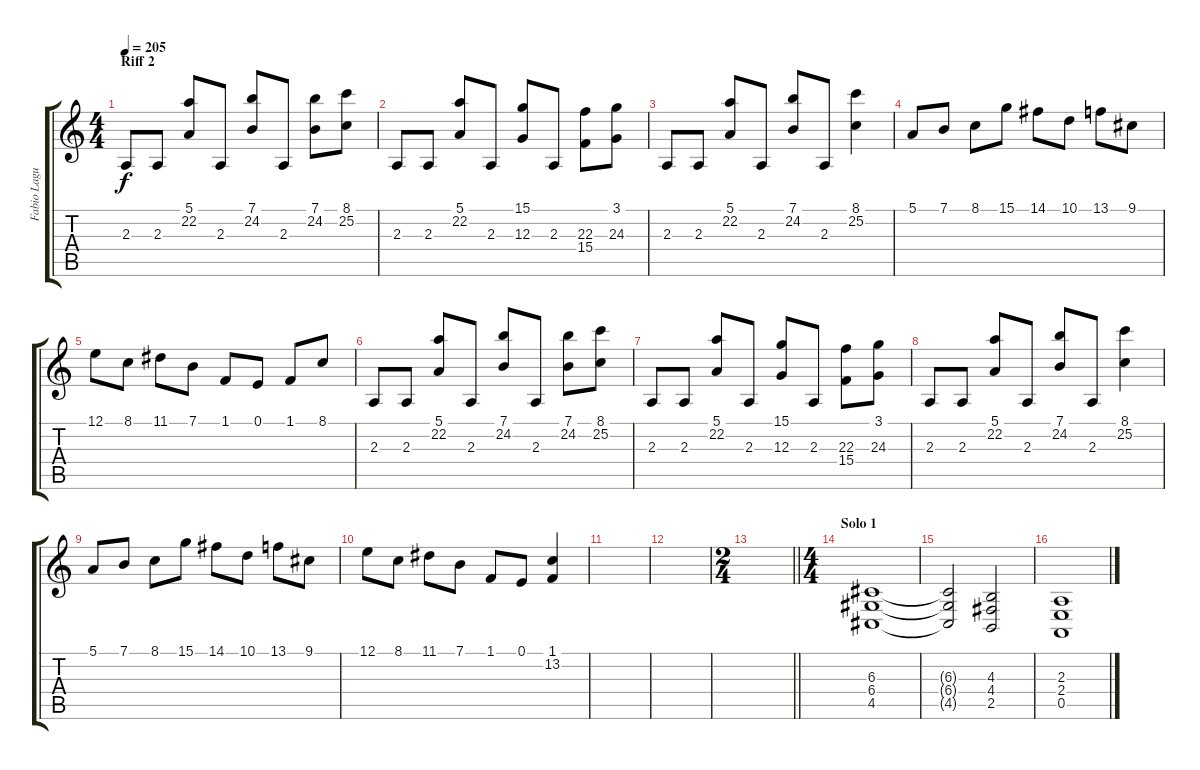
\track ("Fabio Laguna" "Fabio Lagu") {instrument stringensemble1}
\staff {score tabs}
\tuning (E4 B3 G3 D3 A2 E2) {hide}
\ts (4 4)
\section ("" "Riff 2")
\tempo 205
\clef g2
\ks c
2.3.8{dy f} 2.3.8 (5.1 22.2).8 2.3.8 (7.1 24.2).8 2.3.8 (7.1 24.2).8 (8.1 25.2).8 |
2.3.8 2.3.8 (5.1 22.2).8 2.3.8 (15.1 12.3).8 2.3.8 (22.3 15.4).8 (3.1 24.3).8 |
2.3.8 2.3.8 (5.1 22.2).8 2.3.8 (7.1 24.2).8 2.3.8 (8.1 25.2).4 |
5.1.8 7.1.8 8.1.8 15.1.8 14.1.8 10.1.8 13.1.8 9.1.8 |
12.1.8 8.1.8 11.1.8 7.1.8 1.1.8 0.1.8 1.1.8 8.1.8 |
2.3.8 2.3.8 (5.1 22.2).8 2.3.8 (7.1 24.2).8 2.3.8 (7.1 24.2).8 (8.1 25.2).8 |
2.3.8 2.3.8 (5.1 22.2).8 2.3.8 (15.1 12.3).8 2.3.8 (22.3 15.4).8 (3.1 24.3).8 |
2.3.8 2.3.8 (5.1 22.2).8 2.3.8 (7.1 24.2).8 2.3.8 (8.1 25.2).4 |
5.1.8 7.1.8 8.1.8 15.1.8 14.1.8 10.1.8 13.1.8 9.1.8 |
12.1.8 8.1.8 11.1.8 7.1.8 1.1.8 0.1.8 (1.1 13.2).4 |
|
|
\ts (2 4)
\barLineRight lightlight
|
\ts (4 4)
\section ("" "Solo 1")
(6.3 6.4 4.5).1{volume 12} |
(6.3{t} 6.4{t} 4.5{t}).2 (4.3 4.4 2.5).2 |
(2.3 2.4 0.5).1
